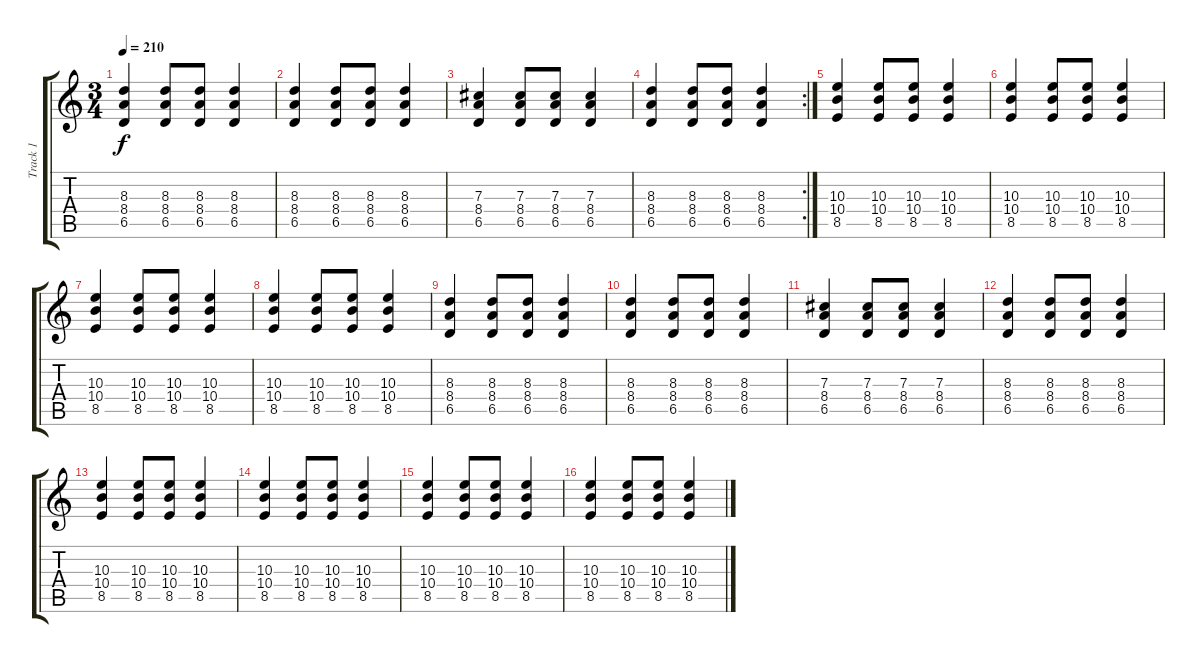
\track ("Track 1" "Track 1") {instrument distortionguitar}
\staff {score tabs}
\tuning (Eb4 Bb3 Gb3 Db3 Ab2 Eb2) {hide}
\ts (3 4)
\tempo 210
\clef g2
\ks c
(8.3 8.4 6.5).4{dy f} (8.3 8.4 6.5).8 (8.3 8.4 6.5).8 (8.3 8.4 6.5).4 |
(8.3 8.4 6.5).4 (8.3 8.4 6.5).8 (8.3 8.4 6.5).8 (8.3 8.4 6.5).4 |
(7.3 8.4 6.5).4 (7.3 8.4 6.5).8 (7.3 8.4 6.5).8 (7.3 8.4 6.5).4 |
\rc 2
(8.3 8.4 6.5).4 (8.3 8.4 6.5).8 (8.3 8.4 6.5).8 (8.3 8.4 6.5).4 |
(10.3 10.4 8.5).4 (10.3 10.4 8.5).8 (10.3 10.4 8.5).8 (10.3 10.4 8.5).4 |
(10.3 10.4 8.5).4 (10.3 10.4 8.5).8 (10.3 10.4 8.5).8 (10.3 10.4 8.5).4 |
(10.3 10.4 8.5).4{volume 8} (10.3 10.4 8.5).8 (10.3 10.4 8.5).8 (10.3 10.4 8.5).4 |
(10.3 10.4 8.5).4 (10.3 10.4 8.5).8 (10.3 10.4 8.5).8 (10.3 10.4 8.5).4 |
(8.3 8.4 6.5).4 (8.3 8.4 6.5).8 (8.3 8.4 6.5).8 (8.3 8.4 6.5).4 |
(8.3 8.4 6.5).4 (8.3 8.4 6.5).8 (8.3 8.4 6.5).8 (8.3 8.4 6.5).4 |
(7.3 8.4 6.5).4 (7.3 8.4 6.5).8 (7.3 8.4 6.5).8 (7.3 8.4 6.5).4 |
(8.3 8.4 6.5).4 (8.3 8.4 6.5).8 (8.3 8.4 6.5).8{volume 0} (8.3 8.4 6.5).4 |
(10.3 10.4 8.5).4 (10.3 10.4 8.5).8 (10.3 10.4 8.5).8 (10.3 10.4 8.5).4 |
(10.3 10.4 8.5).4 (10.3 10.4 8.5).8 (10.3 10.4 8.5).8 (10.3 10.4 8.5).4 |
(10.3 10.4 8.5).4 (10.3 10.4 8.5).8 (10.3 10.4 8.5).8 (10.3 10.4 8.5).4 |
(10.3 10.4 8.5).4 (10.3 10.4 8.5).8 (10.3 10.4 8.5).8 (10.3 10.4 8.5).4
